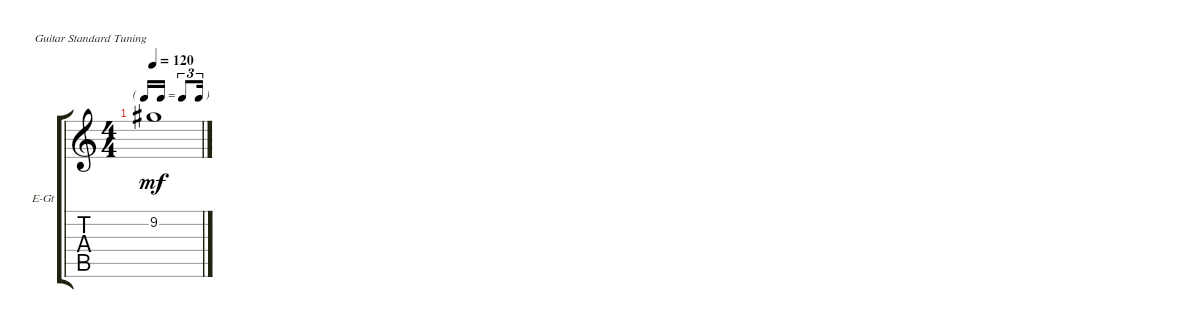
\defaultSystemsLayout 4
\bracketExtendMode groupsimilarinstruments
\firstSystemTrackNameOrientation horizontal
\otherSystemsTrackNameOrientation horizontal
\track ("Solo 2" "E-Gt") {instrument electricguitarclean}
\staff {score tabs}
\tuning (E4 B3 G3 D3 A2 E2)
\ts (4 4)
\tf triplet16th
\tempo 120
\clef g2
\ks c
9.2.1{dy mf}
